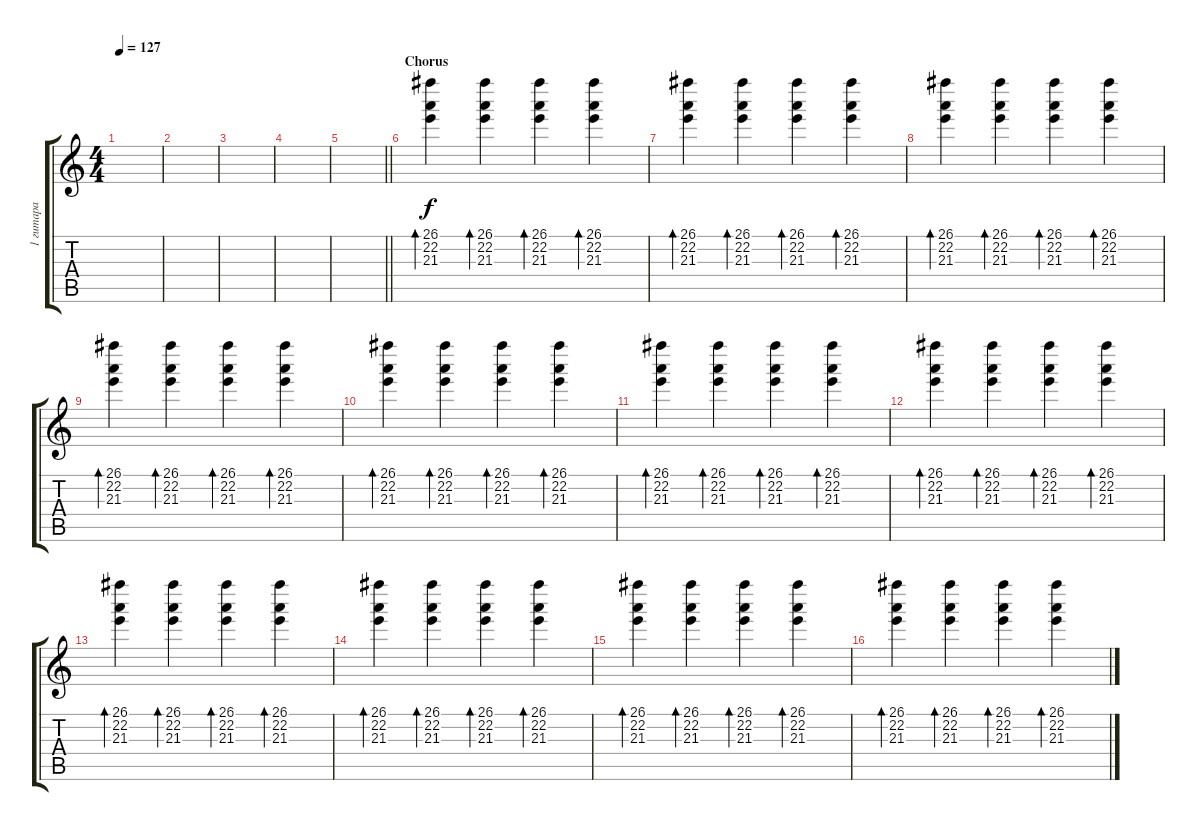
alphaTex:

\track ("1 гитара" "1 гитара") {instrument acousticguitarsteel}
\staff {score tabs}
\tuning (E4 B3 G3 D3 A2 E2) {hide}
\ts (4 4)
\tempo 127
\clef g2
\ks c
|
|
|
|
\barLineRight lightlight
|
\section ("" "Chorus")
(26.1 22.2 21.3).4{bd 480} (26.1 22.2 21.3).4{bd 480} (26.1 22.2 21.3).4{bd 480} (26.1 22.2 21.3).4{bd 480} |
(26.1 22.2 21.3).4{bd 480} (26.1 22.2 21.3).4{bd 480} (26.1 22.2 21.3).4{bd 480} (26.1 22.2 21.3).4{bd 480} |
(26.1 22.2 21.3).4{bd 480} (26.1 22.2 21.3).4{bd 480} (26.1 22.2 21.3).4{bd 480} (26.1 22.2 21.3).4{bd 480} |
(26.1 22.2 21.3).4{bd 480} (26.1 22.2 21.3).4{bd 480} (26.1 22.2 21.3).4{bd 480} (26.1 22.2 21.3).4{bd 480} |
(26.1 22.2 21.3).4{bd 480} (26.1 22.2 21.3).4{bd 480} (26.1 22.2 21.3).4{bd 480} (26.1 22.2 21.3).4{bd 480} |
(26.1 22.2 21.3).4{bd 480} (26.1 22.2 21.3).4{bd 480} (26.1 22.2 21.3).4{bd 480} (26.1 22.2 21.3).4{bd 480} |
(26.1 22.2 21.3).4{bd 480} (26.1 22.2 21.3).4{bd 480} (26.1 22.2 21.3).4{bd 480} (26.1 22.2 21.3).4{bd 480} |
(26.1 22.2 21.3).4{bd 480} (26.1 22.2 21.3).4{bd 480} (26.1 22.2 21.3).4{bd 480} (26.1 22.2 21.3).4{bd 480} |
(26.1 22.2 21.3).4{bd 480} (26.1 22.2 21.3).4{bd 480} (26.1 22.2 21.3).4{bd 480} (26.1 22.2 21.3).4{bd 480} |
(26.1 22.2 21.3).4{bd 480} (26.1 22.2 21.3).4{bd 480} (26.1 22.2 21.3).4{bd 480} (26.1 22.2 21.3).4{bd 480} |
(26.1 22.2 21.3).4{bd 480} (26.1 22.2 21.3).4{bd 480} (26.1 22.2 21.3).4{bd 480} (26.1 22.2 21.3).4{bd 480}
